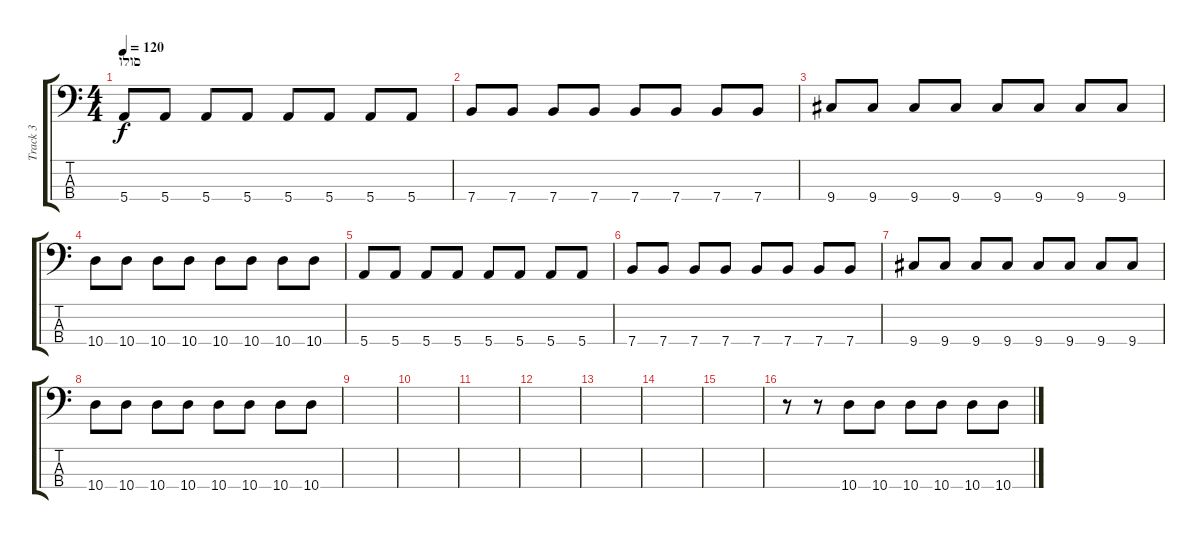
\track ("Track 3" "Track 3") {instrument electricbassfinger}
\staff {score tabs}
\tuning (G2 D2 A1 E1) {hide}
\ts (4 4)
\section ("" "סולו")
\tempo 120
\clef f4
\ks c
5.4.8{dy f} 5.4.8 5.4.8 5.4.8 5.4.8 5.4.8 5.4.8 5.4.8 |
7.4.8 7.4.8 7.4.8 7.4.8 7.4.8 7.4.8 7.4.8 7.4.8 |
9.4.8 9.4.8 9.4.8 9.4.8 9.4.8 9.4.8 9.4.8 9.4.8 |
10.4.8 10.4.8 10.4.8 10.4.8 10.4.8 10.4.8 10.4.8 10.4.8 |
5.4.8 5.4.8 5.4.8 5.4.8 5.4.8 5.4.8 5.4.8 5.4.8 |
7.4.8 7.4.8 7.4.8 7.4.8 7.4.8 7.4.8 7.4.8 7.4.8 |
9.4.8 9.4.8 9.4.8 9.4.8 9.4.8 9.4.8 9.4.8 9.4.8 |
10.4.8 10.4.8 10.4.8 10.4.8 10.4.8 10.4.8 10.4.8 10.4.8 |
|
|
|
|
|
|
|
r.8 r.8 10.4.8 10.4.8 10.4.8 10.4.8 10.4.8 10.4.8
